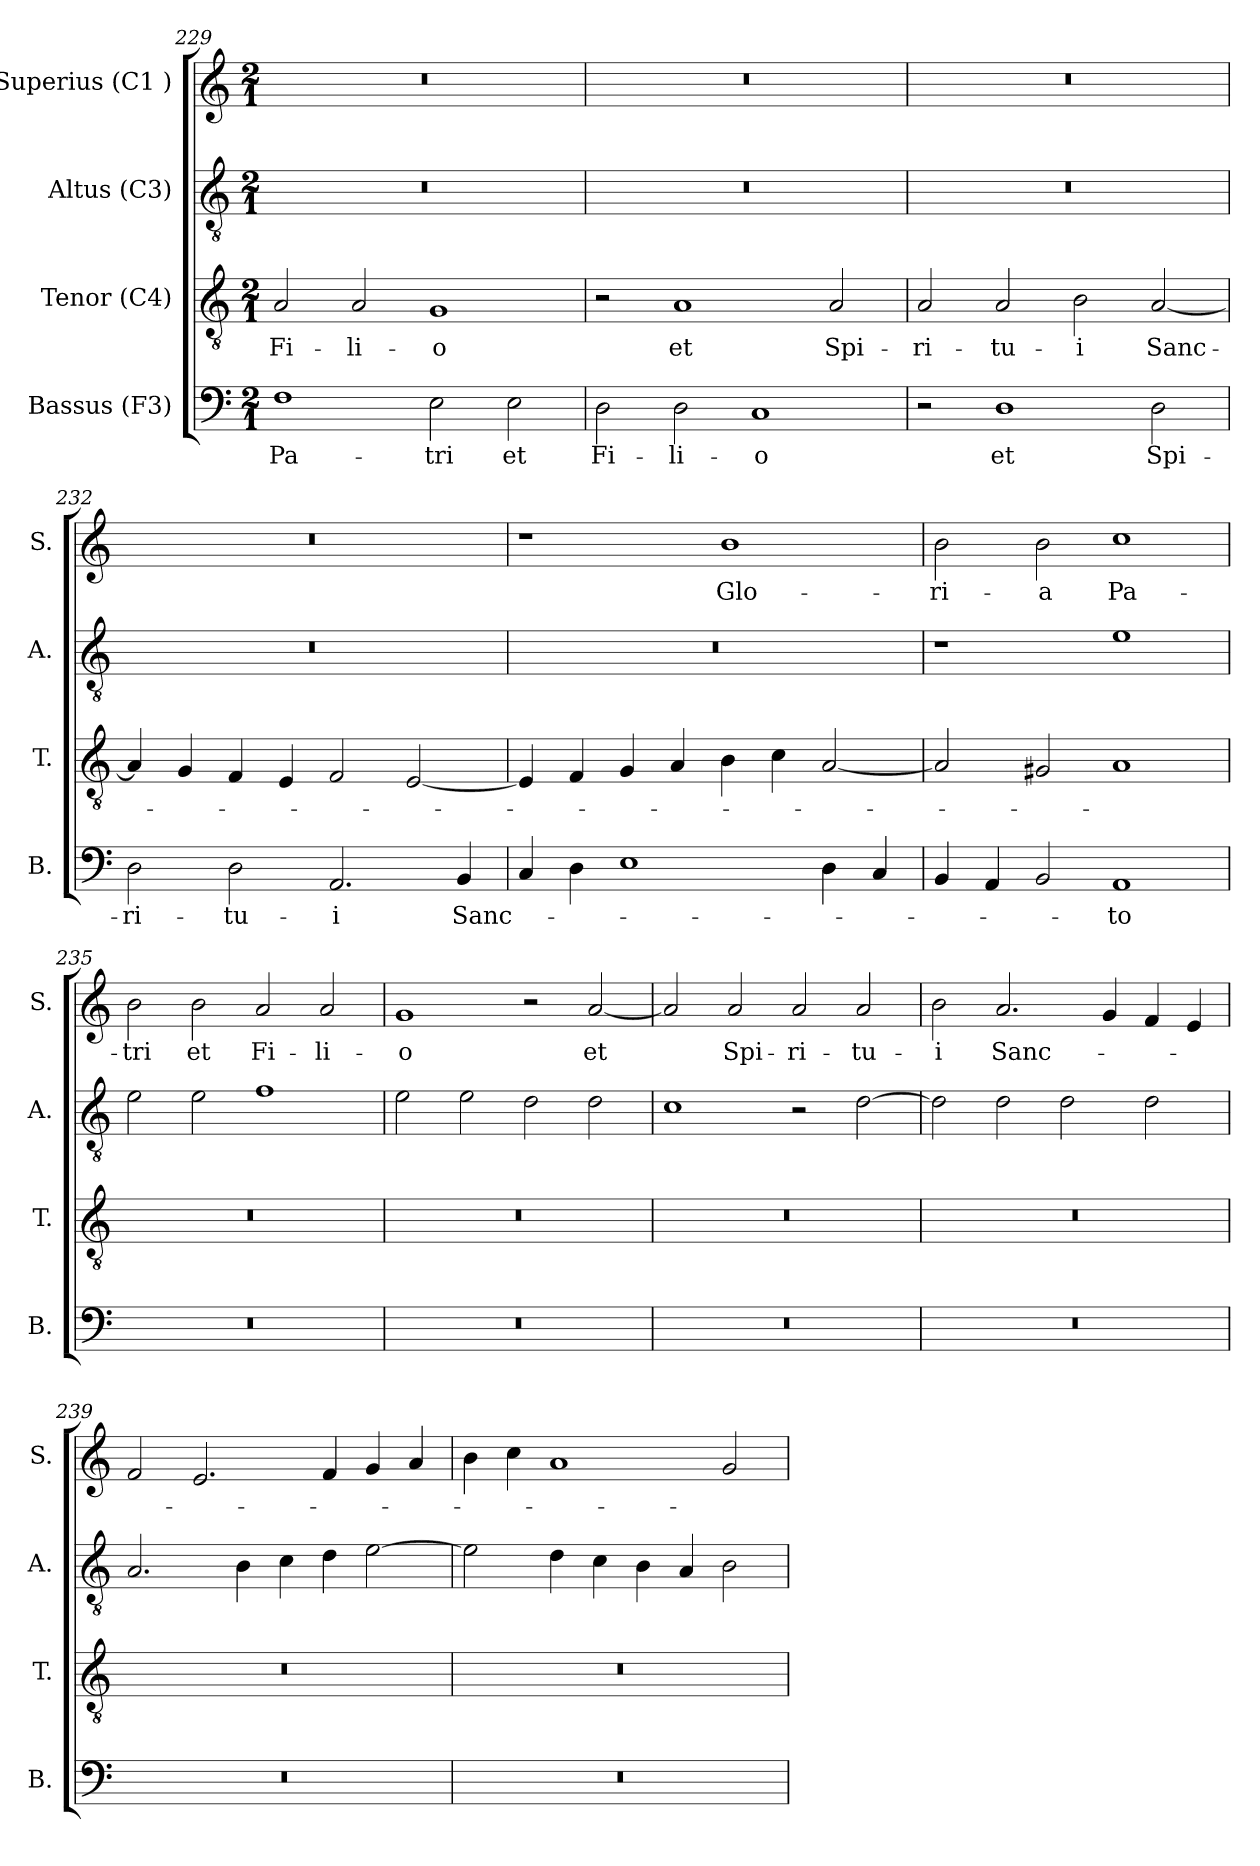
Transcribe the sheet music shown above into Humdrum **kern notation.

**kern	**text	**kern	**text	**kern	**kern	**text
*part4	*part4	*part3	*part3	*part2	*part1	*part1
*staff4	*staff4	*staff3	*staff3	*staff2	*staff1	*staff1
*I"Bassus (F3)	*	*I"Tenor (C4)	*	*I"Altus (C3)	*I"Superius (C1 )	*
*I'B.	*	*I'T.	*	*I'A.	*I'S.	*
*clefF4	*	*clefGv2	*	*clefGv2	*clefG2	*
*k[]	*	*k[]	*	*k[]	*k[]	*
*M2/1	*	*M2/1	*	*M2/1	*M2/1	*
=229	=229	=229	=229	=229	=229	=229
!	!LO:LY:b	!	!LO:LY:b	!	!	!
1F	Pa-	2A/	Fi-	0r	0r	.
!	!	!	!LO:LY:b	!	!	!
.	.	2A/	-li-	.	.	.
!	!LO:LY:b	!	!LO:LY:b	!	!	!
2E\	-tri	1G	-o	.	.	.
!	!LO:LY:b	!	!	!	!	!
2E\	et	.	.	.	.	.
=230	=230	=230	=230	=230	=230	=230
!	!LO:LY:b	!	!	!	!	!
2D\	Fi-	2r	.	0r	0r	.
!	!LO:LY:b	!	!LO:LY:b	!	!	!
2D\	-li-	1A	et	.	.	.
!	!LO:LY:b	!	!	!	!	!
1C	-o	.	.	.	.	.
!	!	!	!LO:LY:b	!	!	!
.	.	2A/	Spi-	.	.	.
=231	=231	=231	=231	=231	=231	=231
!	!	!	!LO:LY:b	!	!	!
2r	.	2A/	-ri-	0r	0r	.
!	!LO:LY:b	!	!LO:LY:b	!	!	!
1D	et	2A/	-tu-	.	.	.
!	!	!	!LO:LY:b	!	!	!
.	.	2B\	-i	.	.	.
!	!LO:LY:b	!	!LO:LY:b	!	!	!
2D\	Spi-	[2A/	Sanc-	.	.	.
!!LO:LB:g=z
=232	=232	=232	=232	=232	=232	=232
!	!LO:LY:b	!	!	!	!	!
2D\	-ri-	4A/]	.	0r	0r	.
.	.	4G/	.	.	.	.
!	!LO:LY:b	!	!	!	!	!
2D\	-tu-	4F/	.	.	.	.
.	.	4E/	.	.	.	.
!	!LO:LY:b	!	!	!	!	!
2.AA/	-i	2F/	.	.	.	.
.	.	[2E/	.	.	.	.
!	!LO:LY:b	!	!	!	!	!
4BB/	Sanc-	.	.	.	.	.
=233	=233	=233	=233	=233	=233	=233
4C/	.	4E/]	.	0r	1r	.
4D\	.	4F/	.	.	.	.
1E	.	4G/	.	.	.	.
.	.	4A/	.	.	.	.
!	!	!	!	!	!	!LO:LY:b
.	.	4B\	.	.	1b	Glo-
.	.	4c\	.	.	.	.
4D\	.	[2A/	.	.	.	.
4C/	.	.	.	.	.	.
=234	=234	=234	=234	=234	=234	=234
!	!	!	!	!	!	!LO:LY:b
4BB/	.	2A/]	.	1r	2b\	-ri-
4AA/	.	.	.	.	.	.
!	!	!	!	!	!	!LO:LY:b
2BB/	.	2G#X/	.	.	2b\	-a
!	!LO:LY:b	!	!	!	!	!LO:LY:b
1AA	-to	1A	.	1e	1cc	Pa-
=235	=235	=235	=235	=235	=235	=235
!	!	!	!	!	!	!LO:LY:b
0r	.	0r	.	2e\	2b\	-tri
!	!	!	!	!	!	!LO:LY:b
.	.	.	.	2e\	2b\	et
!	!	!	!	!	!	!LO:LY:b
.	.	.	.	1f	2a/	Fi-
!	!	!	!	!	!	!LO:LY:b
.	.	.	.	.	2a/	-li-
=236	=236	=236	=236	=236	=236	=236
!	!	!	!	!	!	!LO:LY:b
0r	.	0r	.	2e\	1g	-o
.	.	.	.	2e\	.	.
.	.	.	.	2d\	2r	.
!	!	!	!	!	!	!LO:LY:b
.	.	.	.	2d\	[2a/	et
!!LO:PB:g=z
=237	=237	=237	=237	=237	=237	=237
0r	.	0r	.	1c	2a/]	.
!	!	!	!	!	!	!LO:LY:b
.	.	.	.	.	2a/	Spi-
!	!	!	!	!	!	!LO:LY:b
.	.	.	.	2r	2a/	-ri-
!	!	!	!	!	!	!LO:LY:b
.	.	.	.	[2d\	2a/	-tu-
=238	=238	=238	=238	=238	=238	=238
!	!	!	!	!	!	!LO:LY:b
0r	.	0r	.	2d\]	2b\	-i
!	!	!	!	!	!	!LO:LY:b
.	.	.	.	2d\	2.a/	Sanc-
.	.	.	.	2d\	.	.
.	.	.	.	.	4g/	.
.	.	.	.	2d\	4f/	.
.	.	.	.	.	4e/	.
=239	=239	=239	=239	=239	=239	=239
0r	.	0r	.	2.A/	2f/	.
.	.	.	.	.	2.e/	.
.	.	.	.	4B\	.	.
.	.	.	.	4c\	.	.
.	.	.	.	4d\	4f/	.
.	.	.	.	[2e\	4g/	.
.	.	.	.	.	4a/	.
=240	=240	=240	=240	=240	=240	=240
0r	.	0r	.	2e\]	4b\	.
.	.	.	.	.	4cc\	.
.	.	.	.	4d\	1a	.
.	.	.	.	4c\	.	.
.	.	.	.	4B\	.	.
.	.	.	.	4A/	.	.
.	.	.	.	2B\	2g/	.
=	=	=	=	=	=	=
*-	*-	*-	*-	*-	*-	*-
